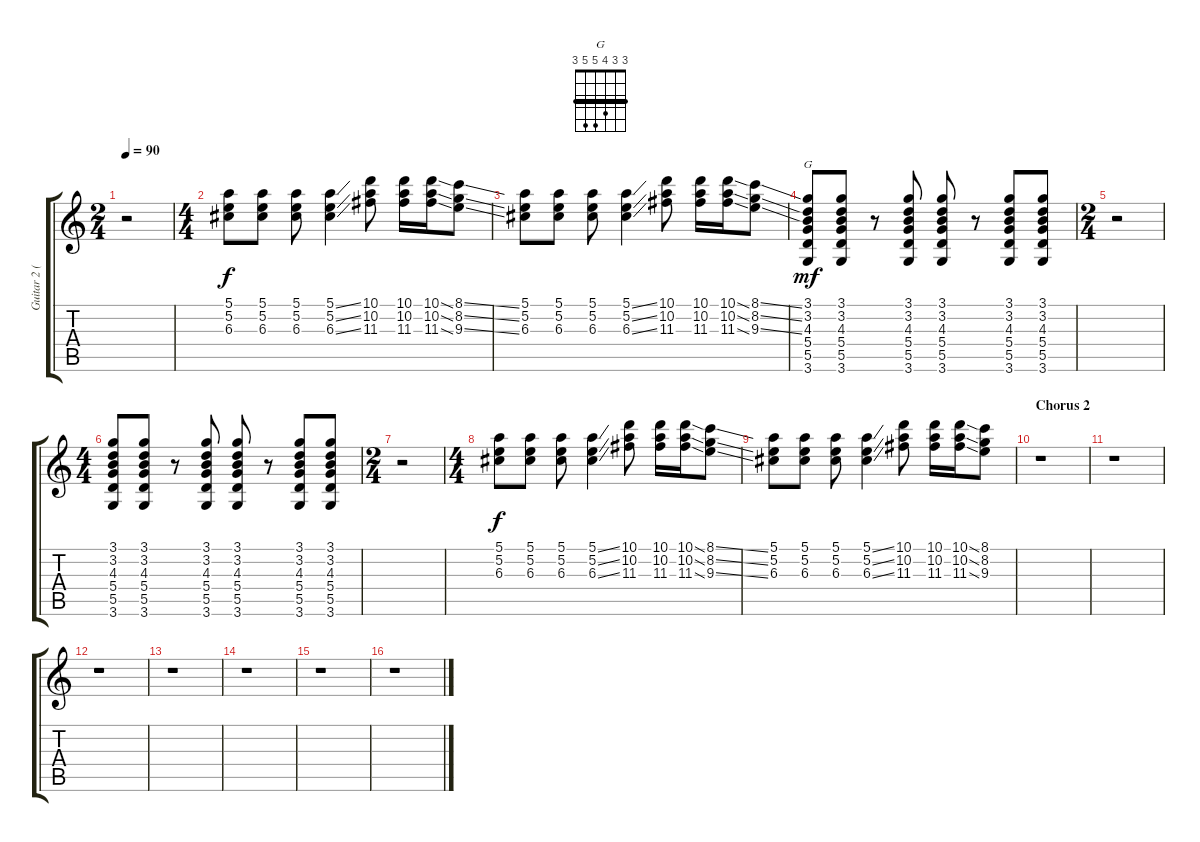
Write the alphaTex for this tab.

\track ("Guitar 2 (Slide )" "Guitar 2 (") {instrument distortionguitar}
\staff {score tabs}
\tuning (E4 B3 G3 D3 A2 E2) {hide}
\chord ("G" 3 3 4 5 5 3) {barre 3}
\ts (2 4)
\tempo 90
\clef g2
\ks c
r.2{dy mf} |
\ts (4 4)
(5.1 5.2 6.3).8{dy f} (5.1 5.2 6.3).8 (5.1 5.2 6.3).8 (5.1{ss} 5.2{ss} 6.3{ss}).4 (10.1 10.2 11.3).8 (10.1 10.2 11.3).16 (10.1{ss} 10.2{ss} 11.3{ss}).16 (8.1{ss} 8.2{ss} 9.3{ss}).8 |
(5.1 5.2 6.3).8 (5.1 5.2 6.3).8 (5.1 5.2 6.3).8 (5.1{ss} 5.2{ss} 6.3{ss}).4 (10.1 10.2 11.3).8 (10.1 10.2 11.3).16 (10.1{ss} 10.2{ss} 11.3{ss}).16 (8.1{ss} 8.2{ss} 9.3{ss}).8 |
(3.1 3.2 4.3 5.4 5.5 3.6).8{ch "G" dy mf} (3.1 3.2 4.3 5.4 5.5 3.6).8 r.8 (3.1 3.2 4.3 5.4 5.5 3.6).8 (3.1 3.2 4.3 5.4 5.5 3.6).8 r.8 (3.1 3.2 4.3 5.4 5.5 3.6).8 (3.1 3.2 4.3 5.4 5.5 3.6).8 |
\ts (2 4)
r.2 |
\ts (4 4)
(3.1 3.2 4.3 5.4 5.5 3.6).8 (3.1 3.2 4.3 5.4 5.5 3.6).8 r.8 (3.1 3.2 4.3 5.4 5.5 3.6).8 (3.1 3.2 4.3 5.4 5.5 3.6).8 r.8 (3.1 3.2 4.3 5.4 5.5 3.6).8 (3.1 3.2 4.3 5.4 5.5 3.6).8 |
\ts (2 4)
r.2 |
\ts (4 4)
(5.1 5.2 6.3).8{dy f} (5.1 5.2 6.3).8 (5.1 5.2 6.3).8 (5.1{ss} 5.2{ss} 6.3{ss}).4 (10.1 10.2 11.3).8 (10.1 10.2 11.3).16 (10.1{ss} 10.2{ss} 11.3{ss}).16 (8.1{ss} 8.2{ss} 9.3{ss}).8 |
(5.1 5.2 6.3).8 (5.1 5.2 6.3).8 (5.1 5.2 6.3).8 (5.1{ss} 5.2{ss} 6.3{ss}).4 (10.1 10.2 11.3).8 (10.1 10.2 11.3).16 (10.1{ss} 10.2{ss} 11.3{ss}).16 (8.1 8.2 9.3).8 |
\section ("" "Chorus 2")
r.1 |
r.1 |
r.1 |
r.1 |
r.1 |
r.1 |
r.1
